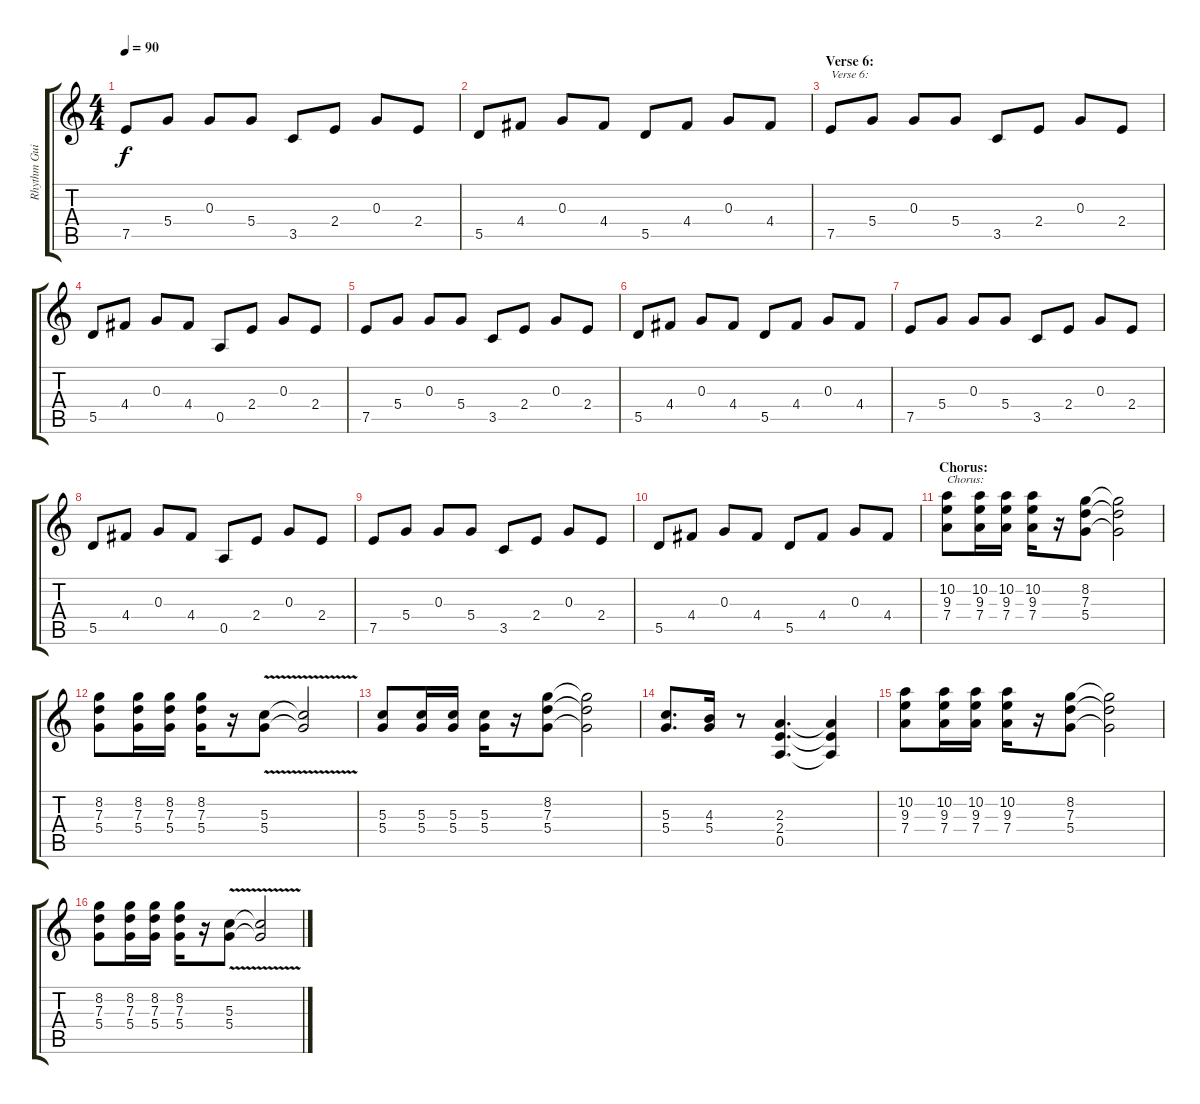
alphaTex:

\track ("Rhythm Guitar 2" "Rhythm Gui") {instrument distortionguitar}
\staff {score tabs}
\tuning (E4 B3 G3 D3 A2 E2) {hide}
\ts (4 4)
\tempo 90
\clef g2
\ks c
7.5.8{dy f} 5.4.8 0.3.8 5.4.8 3.5.8 2.4.8 0.3.8 2.4.8 |
5.5.8 4.4.8 0.3.8 4.4.8 5.5.8 4.4.8 0.3.8 4.4.8 |
\section ("" "Verse 6:")
7.5.8{txt "Verse 6:"} 5.4.8 0.3.8 5.4.8 3.5.8 2.4.8 0.3.8 2.4.8 |
5.5.8 4.4.8 0.3.8 4.4.8 0.5.8 2.4.8 0.3.8 2.4.8 |
7.5.8 5.4.8 0.3.8 5.4.8 3.5.8 2.4.8 0.3.8 2.4.8 |
5.5.8 4.4.8 0.3.8 4.4.8 5.5.8 4.4.8 0.3.8 4.4.8 |
7.5.8 5.4.8 0.3.8 5.4.8 3.5.8 2.4.8 0.3.8 2.4.8 |
5.5.8 4.4.8 0.3.8 4.4.8 0.5.8 2.4.8 0.3.8 2.4.8 |
7.5.8 5.4.8 0.3.8 5.4.8 3.5.8 2.4.8 0.3.8 2.4.8 |
5.5.8 4.4.8 0.3.8 4.4.8 5.5.8 4.4.8 0.3.8 4.4.8 |
\section ("" "Chorus:")
(10.2 9.3 7.4).8{txt "Chorus:"} (10.2 9.3 7.4).16 (10.2 9.3 7.4).16 (10.2 9.3 7.4).16 r.16 (8.2 7.3 5.4).8 (8.2{t} 7.3{t} 5.4{t}).2 |
(8.2 7.3 5.4).8 (8.2 7.3 5.4).16 (8.2 7.3 5.4).16 (8.2 7.3 5.4).16 r.16 (5.3{v} 5.4).8 (5.3{t} 5.4{t}).2 |
(5.3 5.4).8 (5.3 5.4).16 (5.3 5.4).16 (5.3 5.4).16 r.16 (8.2 7.3 5.4).8 (8.2{t} 7.3{t} 5.4{t}).2 |
(5.3 5.4).8{d} (4.3 5.4).16 r.8 (2.3 2.4 0.5).4{d} (2.3{t} 2.4{t} 0.5{t}).4 |
(10.2 9.3 7.4).8 (10.2 9.3 7.4).16 (10.2 9.3 7.4).16 (10.2 9.3 7.4).16 r.16 (8.2 7.3 5.4).8 (8.2{t} 7.3{t} 5.4{t}).2 |
(8.2 7.3 5.4).8 (8.2 7.3 5.4).16 (8.2 7.3 5.4).16 (8.2 7.3 5.4).16 r.16 (5.3{v} 5.4).8 (5.3{t} 5.4{t}).2
